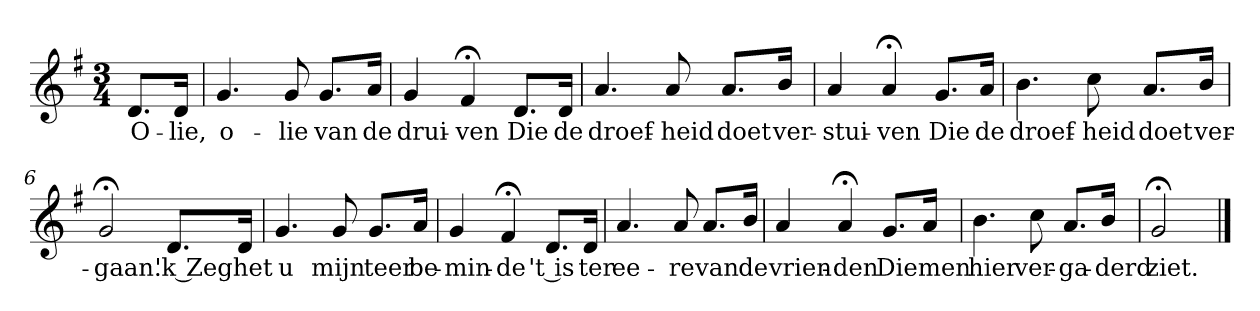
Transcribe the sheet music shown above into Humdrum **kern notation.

**kern	**text
*part1	*part1
*staff1	*staff1
*k[f#]	*
*G:	*
*M3/4	*
*MM120	*
=	=
8.dL	O-
16dJk	-lie,
=1	=1
4.g	o-
8g	-lie
8.gL	van
16aJk	de
=2	=2
4g	drui-
4f#;<	-ven
8.dL	Die
16dJk	de
=3	=3
4.a	droef-
8a	-heid
8.aL	doet
16bJk	ver-
=4	=4
4a	-stui-
4a;<	-ven
8.gL	Die
16aJk	de
=5	=5
4.b	droef-
8cc	-heid
8.aL	doet
16bJk	ver-
=6	=6
2g;<	-gaan.
8.dL	'k Zeg
16dJk	het
=7	=7
4.g	u
8g	mijn
8.gL	teer
16aJk	be-
=8	=8
4g	-min-
4f#;<	-de
8.dL	't is
16dJk	ter
=9	=9
4.a	ee-
8a	-re
8.aL	van
16bJk	de
=10	=10
4a	vrien-
4a;<	-den
8.gL	Die
16aJk	men
=11	=11
4.b	hier
8cc	ver-
8.aL	-ga-
16bJk	-derd
=12	=12
2g;<	ziet.
==	==
*-	*-
